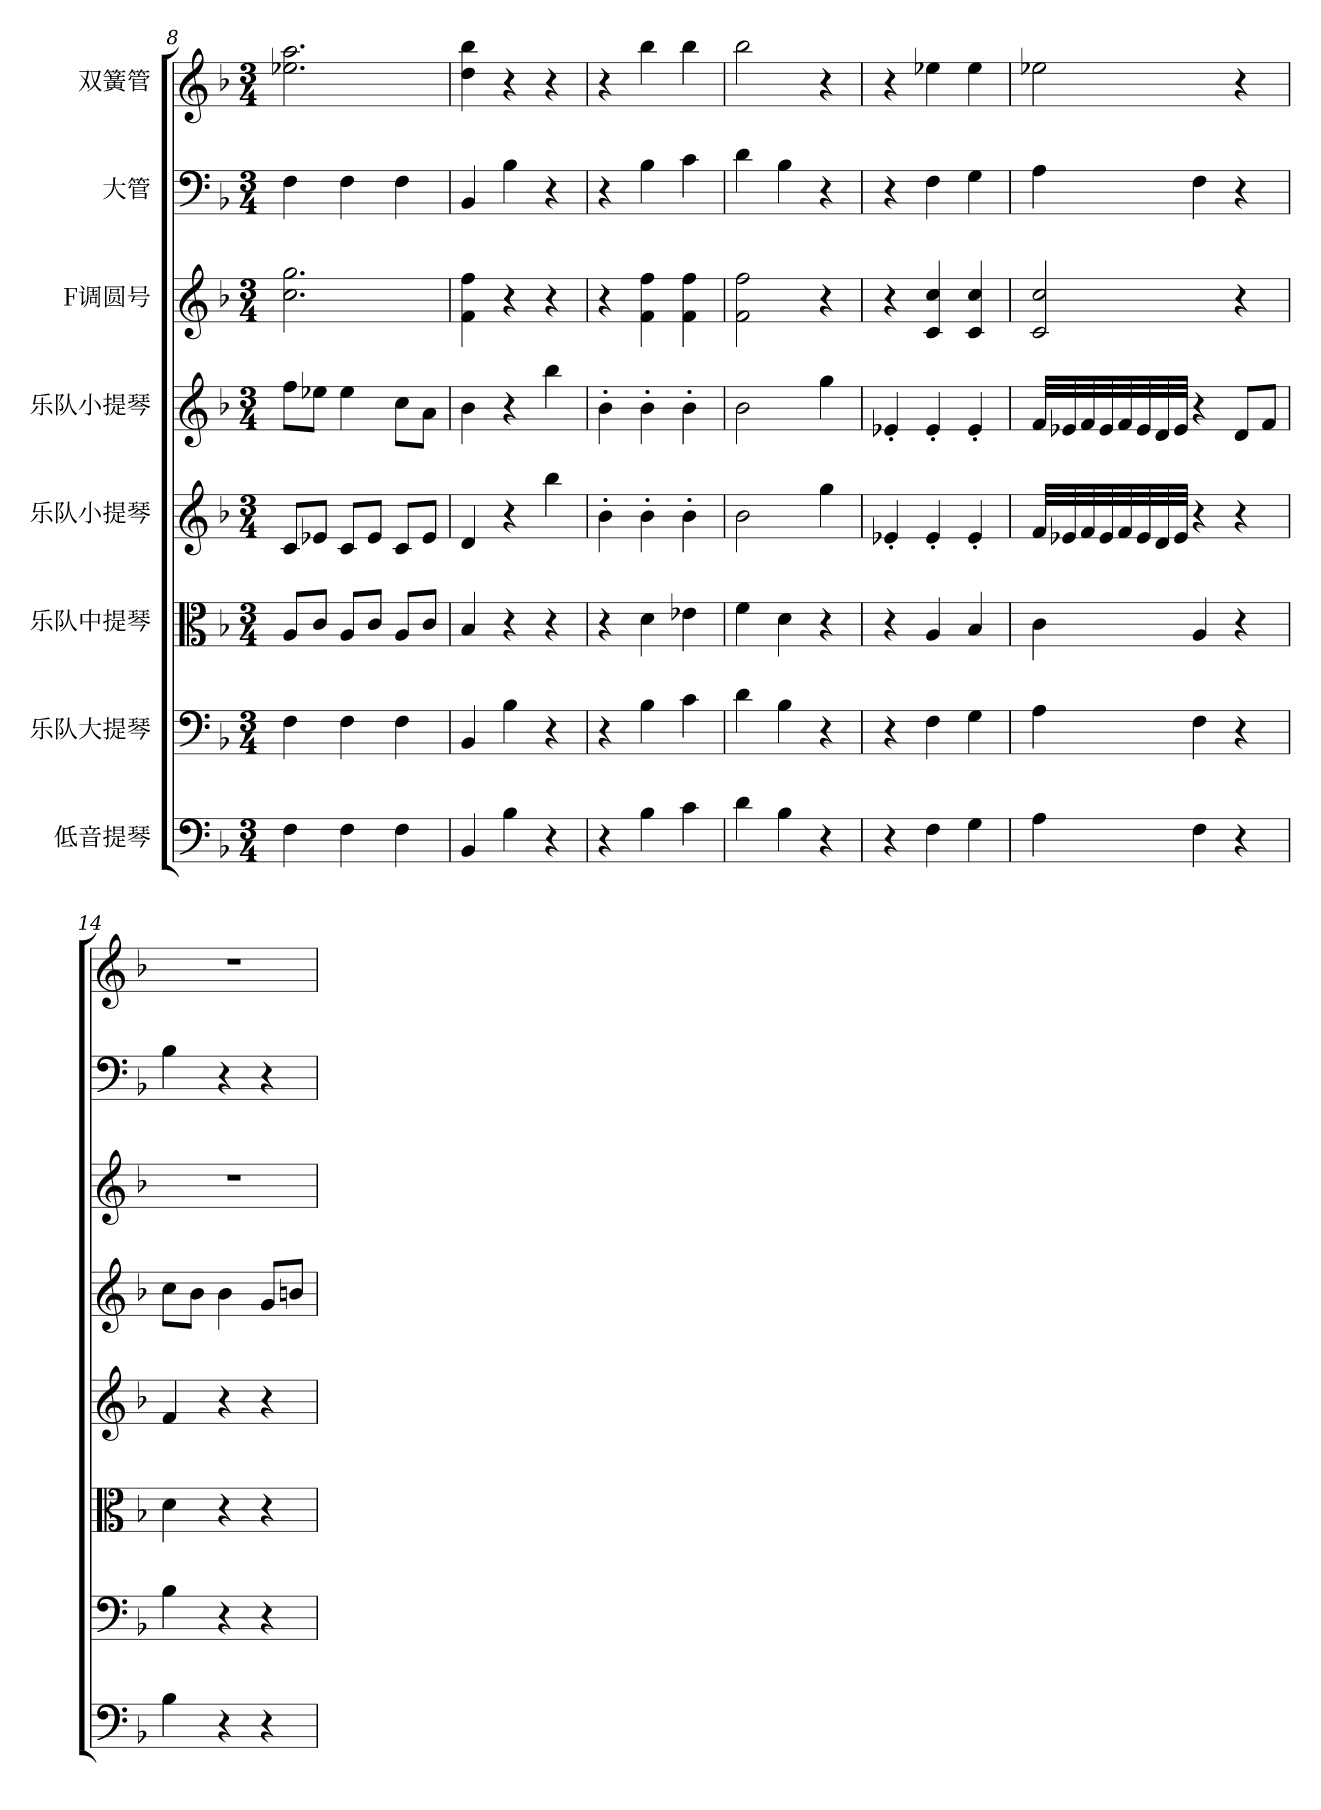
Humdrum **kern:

**kern	**kern	**kern	**kern	**kern	**kern	**kern	**kern
*part8	*part7	*part6	*part5	*part4	*part3	*part2	*part1
*staff8	*staff7	*staff6	*staff5	*staff4	*staff3	*staff2	*staff1
*I"低音提琴	*I"乐队大提琴	*I"乐队中提琴	*I"乐队小提琴	*I"乐队小提琴	*I"F调圆号	*I"大管	*I"双簧管
*clefF4	*clefF4	*clefC3	*clefG2	*clefG2	*clefG2	*clefF4	*clefG2
*ITrd7c12	*	*	*	*	*ITrd4c7	*	*
*k[b-]	*k[b-]	*k[b-]	*k[b-]	*k[b-]	*k[b-e-]	*k[b-]	*k[b-]
*M3/4	*M3/4	*M3/4	*M3/4	*M3/4	*M3/4	*M3/4	*M3/4
=8	=8	=8	=8	=8	=8	=8	=8
4FF\	4F\	8A/L	8c/L	8ff\L	2.f\ 2.cc\	4F\	2.ee-X\ 2.aa\
.	.	8c/J	8e-X/J	8ee-X\J	.	.	.
4FF\	4F\	8A/L	8c/L	4ee-\	.	4F\	.
.	.	8c/J	8e-/J	.	.	.	.
4FF\	4F\	8A/L	8c/L	8cc\L	.	4F\	.
.	.	8c/J	8e-/J	8a\J	.	.	.
=9	=9	=9	=9	=9	=9	=9	=9
*	*	*	*	*	*	*	*MM126
4BBB-/	4BB-/	4B-/	4d/	4b-\	4B-\ 4b-\	4BB-/	4dd\ 4bb-\
4BB-\	4B-\	4r	4r	4r	4r	4B-\	4r
4r	4r	4r	4bb-\	4bb-\	4r	4r	4r
=10	=10	=10	=10	=10	=10	=10	=10
*	*	*	*	*	*	*	*MM132
4r	4r	4r	4b-'\	4b-'\	4r	4r	4r
4BB-\	4B-\	4d\	4b-'\	4b-'\	4B-\ 4b-\	4B-\	4bb-\
4C\	4c\	4e-X\	4b-'\	4b-'\	4B-\ 4b-\	4c\	4bb-\
=11	=11	=11	=11	=11	=11	=11	=11
4D\	4d\	4f\	2b-\	2b-\	2B-\ 2b-\	4d\	2bb-\
4BB-\	4B-\	4d\	.	.	.	4B-\	.
4r	4r	4r	4gg\	4gg\	4r	4r	4r
=12	=12	=12	=12	=12	=12	=12	=12
4r	4r	4r	4e-X'/	4e-X'/	4r	4r	4r
4FF\	4F\	4A/	4e-'/	4e-'/	4F/ 4f/	4F\	4ee-X\
4GG\	4G\	4B-/	4e-'/	4e-'/	4F/ 4f/	4G\	4ee-\
!!LO:PB:g=z
=13	=13	=13	=13	=13	=13	=13	=13
4AA\	4A\	4c\	32f/LLL	32f/LLL	2F/ 2f/	4A\	2ee-X\
.	.	.	32e-X/	32e-X/	.	.	.
.	.	.	32f/	32f/	.	.	.
.	.	.	32e-/	32e-/	.	.	.
.	.	.	32f/	32f/	.	.	.
.	.	.	32e-/	32e-/	.	.	.
.	.	.	32d/	32d/	.	.	.
.	.	.	32e-/JJJ	32e-/JJJ	.	.	.
4FF\	4F\	4A/	4r	4r	.	4F\	.
4r	4r	4r	4r	8d/L	4r	4r	4r
.	.	.	.	8f/J	.	.	.
=14	=14	=14	=14	=14	=14	=14	=14
4BB-\	4B-\	4d\	4f/	8cc\L	2.r	4B-\	2.r
.	.	.	.	8b-\J	.	.	.
4r	4r	4r	4r	4b-\	.	4r	.
4r	4r	4r	4r	8g/L	.	4r	.
.	.	.	.	8bn/J	.	.	.
=	=	=	=	=	=	=	=
*-	*-	*-	*-	*-	*-	*-	*-
